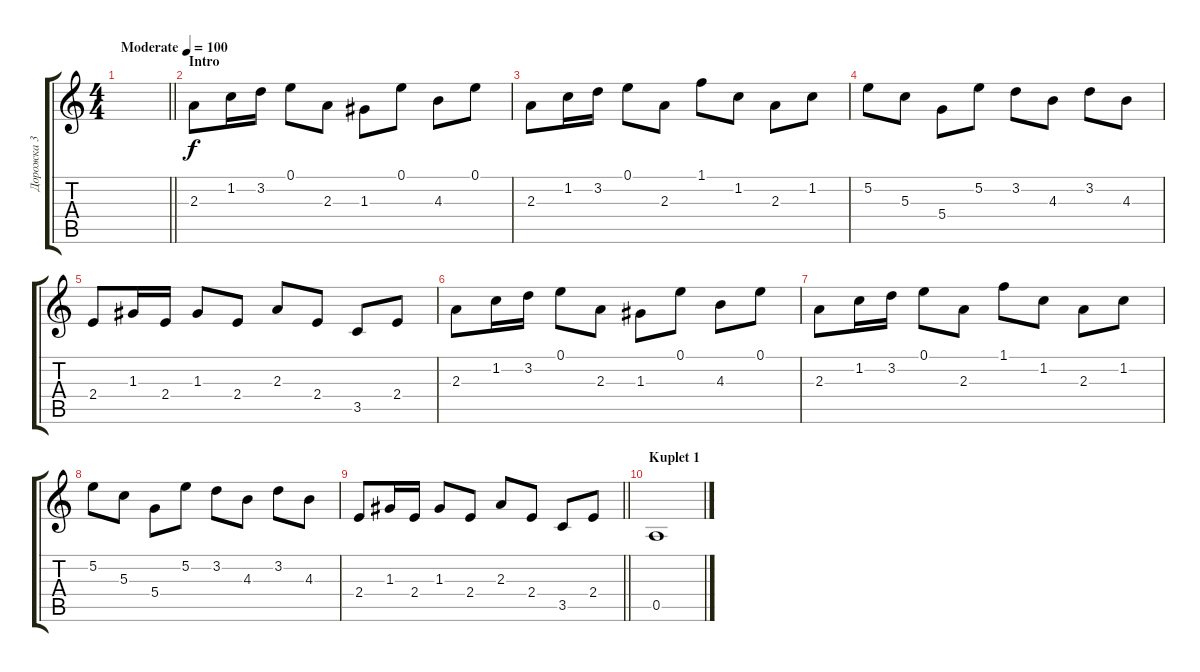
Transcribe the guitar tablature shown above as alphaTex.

\track ("Дорожка 3" "Дорожка 3") {instrument acousticguitarsteel}
\staff {score tabs}
\tuning (E4 B3 G3 D3 A2 E2) {hide}
\ts (4 4)
\tempo (100 "Moderate")
\clef g2
\barLineRight lightlight
\ks c
|
\section ("" "Intro")
2.3.8 1.2.16 3.2.16 0.1.8 2.3.8 1.3.8 0.1.8 4.3.8 0.1.8 |
2.3.8 1.2.16 3.2.16 0.1.8 2.3.8 1.1.8 1.2.8 2.3.8 1.2.8 |
5.2.8 5.3.8 5.4.8 5.2.8 3.2.8 4.3.8 3.2.8 4.3.8 |
2.4.8 1.3.16 2.4.16 1.3.8 2.4.8 2.3.8 2.4.8 3.5.8 2.4.8 |
2.3.8 1.2.16 3.2.16 0.1.8 2.3.8 1.3.8 0.1.8 4.3.8 0.1.8 |
2.3.8 1.2.16 3.2.16 0.1.8 2.3.8 1.1.8 1.2.8 2.3.8 1.2.8 |
5.2.8 5.3.8 5.4.8 5.2.8 3.2.8 4.3.8 3.2.8 4.3.8 |
\barLineRight lightlight
2.4.8 1.3.16 2.4.16 1.3.8 2.4.8 2.3.8 2.4.8 3.5.8 2.4.8 |
\section ("" "Kuplet 1")
0.5.1
